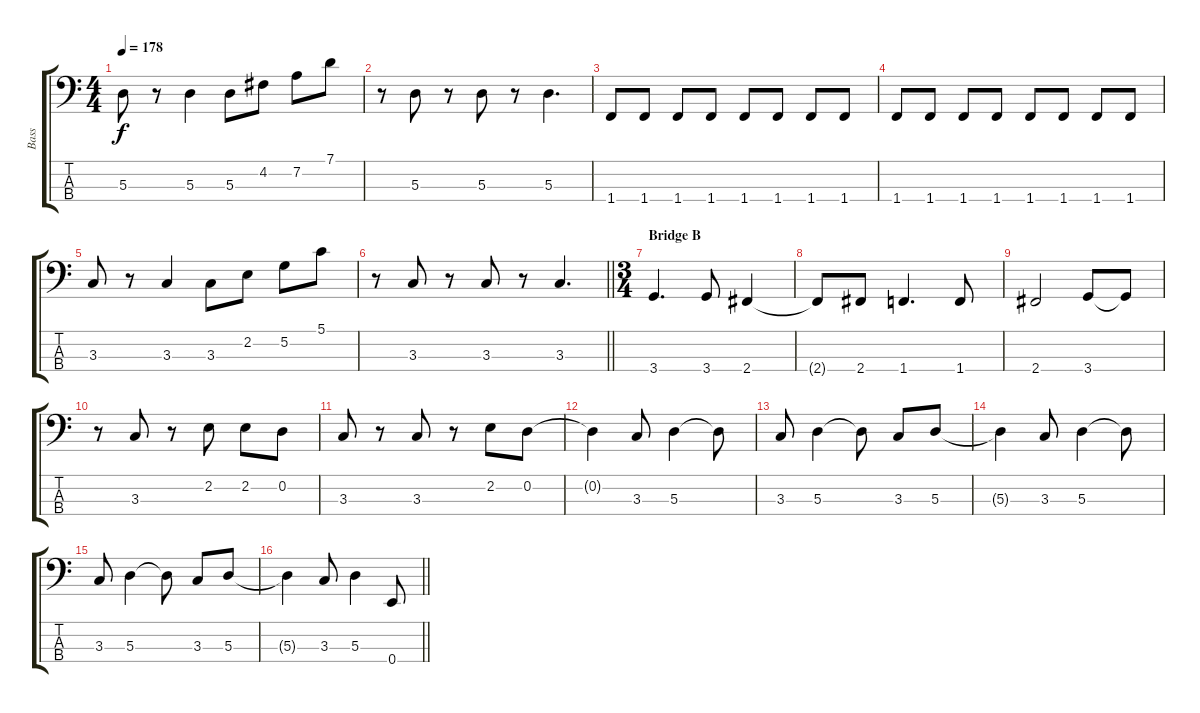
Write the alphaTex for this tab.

\track ("Bass" "Bass") {instrument electricbasspick}
\staff {score tabs}
\tuning (G2 D2 A1 E1) {hide}
\ts (4 4)
\tempo 178
\clef f4
\ks c
5.3.8{dy f} r.8 5.3.4 5.3.8 4.2.8 7.2.8 7.1.8 |
r.8 5.3.8 r.8 5.3.8 r.8 5.3.4{d} |
1.4.8 1.4.8 1.4.8 1.4.8 1.4.8 1.4.8 1.4.8 1.4.8 |
1.4.8 1.4.8 1.4.8 1.4.8 1.4.8 1.4.8 1.4.8 1.4.8 |
3.3.8 r.8 3.3.4 3.3.8 2.2.8 5.2.8 5.1.8 |
\barLineRight lightlight
r.8 3.3.8 r.8 3.3.8 r.8 3.3.4{d} |
\ts (3 4)
\section ("" "Bridge B")
3.4.4{d} 3.4.8 2.4.4 |
2.4{t}.8 2.4.8 1.4.4{d} 1.4.8 |
2.4.2 3.4.8 3.4{t}.8 |
r.8 3.3.8 r.8 2.2.8 2.2.8 0.2.8 |
3.3.8 r.8 3.3.8 r.8 2.2.8 0.2.8 |
0.2{t}.4 3.3.8 5.3.4 5.3{t}.8 |
3.3.8 5.3.4 5.3{t}.8 3.3.8 5.3.8 |
5.3{t}.4 3.3.8 5.3.4 5.3{t}.8 |
3.3.8 5.3.4 5.3{t}.8 3.3.8 5.3.8 |
\barLineRight lightlight
5.3{t}.4 3.3.8 5.3.4 0.4.8
